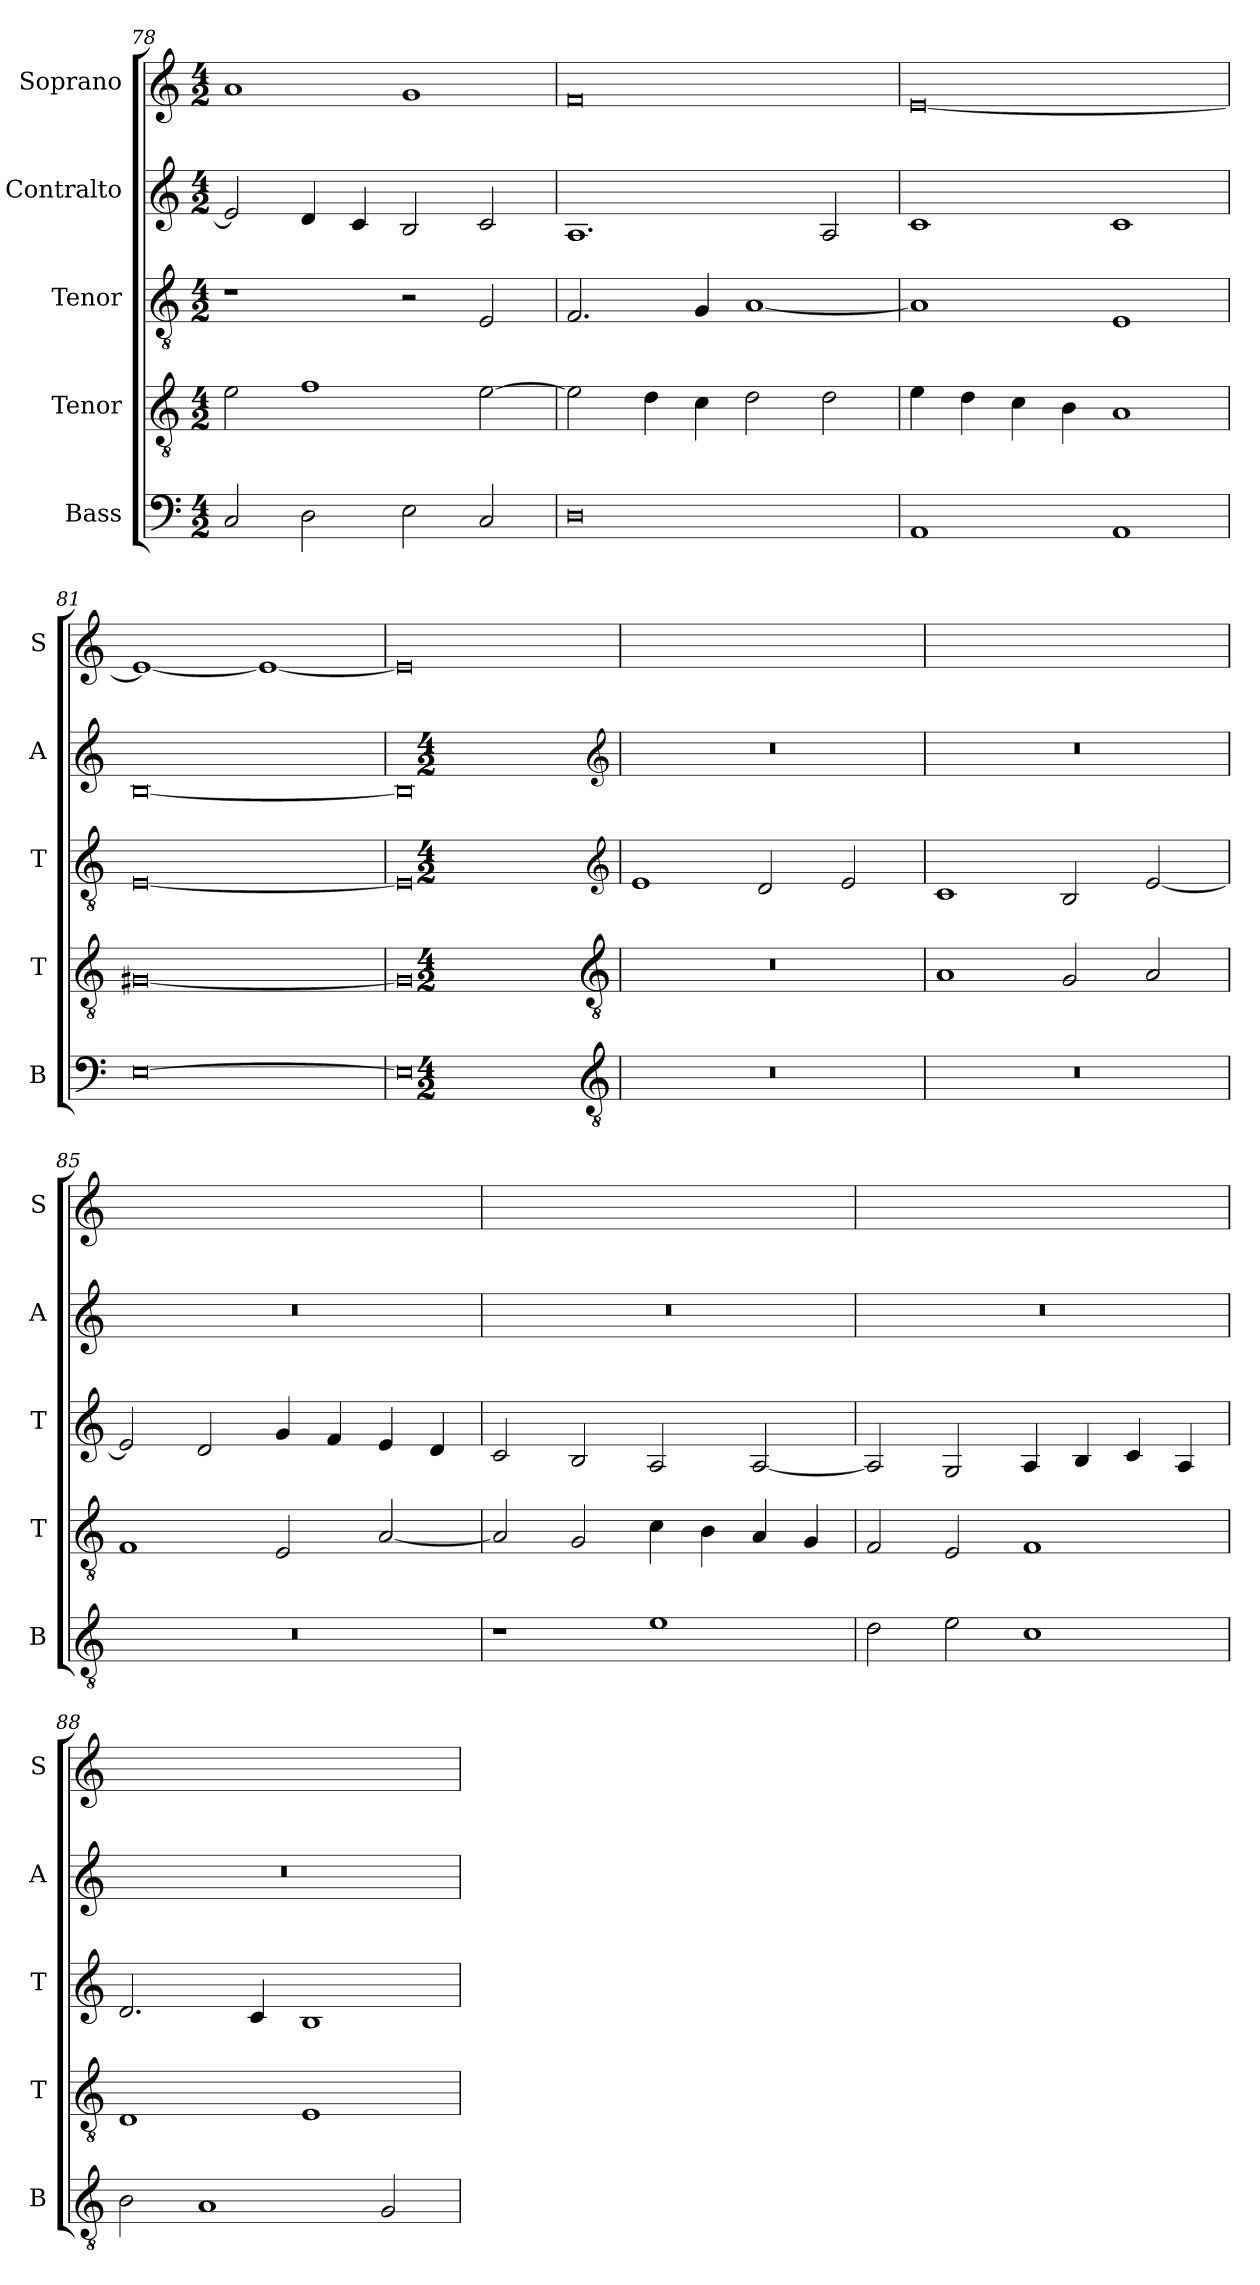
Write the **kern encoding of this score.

**kern	**kern	**kern	**kern	**kern
*part5	*part4	*part3	*part2	*part1
*staff5	*staff4	*staff3	*staff2	*staff1
*I"Bass	*I"Tenor	*I"Tenor	*I"Contralto	*I"Soprano
*I'B	*I'T	*I'T	*I'A	*I'S
*clefF4	*clefGv2	*clefGv2	*clefG2	*clefG2
*k[]	*k[]	*k[]	*k[]	*k[]
*E:phr	*E:phr	*E:phr	*E:phr	*E:phr
*M4/2	*M4/2	*M4/2	*M4/2	*M4/2
=78	=78	=78	=78	=78
2C	2e	1r	2e]	1a
2D	1f	.	4d	.
.	.	.	4c	.
2E	.	2r	2B	1g
2C	[2e	2E	2c	.
=79	=79	=79	=79	=79
0D	2e]	2.F	1.A	0f
.	4d	.	.	.
.	4c	4G	.	.
.	2d	[1A	.	.
.	2d	.	2A	.
=80	=80	=80	=80	=80
1AA	4e	1A]	1c	[0e
.	4d	.	.	.
.	4c	.	.	.
.	4B	.	.	.
1AA	1A	1E	1c	.
=81	=81	=81	=81	=81
[0E	[0G#X	[0E	[0B	1e_
.	.	.	.	1e_
=82	=82	=82	=82	=82
0E]	0G#]	0E]	0B]	0e]
*clefGv2	*clefGv2	*clefG2	*clefG2	*
*k[]	*k[]	*k[]	*k[]	*
*E:phr	*E:phr	*E:phr	*E:phr	*
*M4/2	*M4/2	*M4/2	*M4/2	*
=83	=83	=83	=83	=83
0r	0r	1e	0r	0ryy
.	.	2d	.	.
.	.	2e	.	.
=84	=84	=84	=84	=84
0r	1A	1c	0r	0ryy
.	2G	2B	.	.
.	2A	[2e	.	.
=85	=85	=85	=85	=85
0r	1F	2e]	0r	0ryy
.	.	2d	.	.
.	2E	4g	.	.
.	.	4f	.	.
.	[2A	4e	.	.
.	.	4d	.	.
=86	=86	=86	=86	=86
1r	2A]	2c	0r	0ryy
.	2G	2B	.	.
1e	4c	2A	.	.
.	4B	.	.	.
.	4A	[2A	.	.
.	4G	.	.	.
=87	=87	=87	=87	=87
2d	2F	2A]	0r	0ryy
2e	2E	2G	.	.
1c	1F	4A	.	.
.	.	4B	.	.
.	.	4c	.	.
.	.	4A	.	.
=88	=88	=88	=88	=88
2B	1D	2.d	0r	0ryy
1A	.	.	.	.
.	.	4c	.	.
.	1E	1B	.	.
2G	.	.	.	.
=	=	=	=	=
*-	*-	*-	*-	*-
